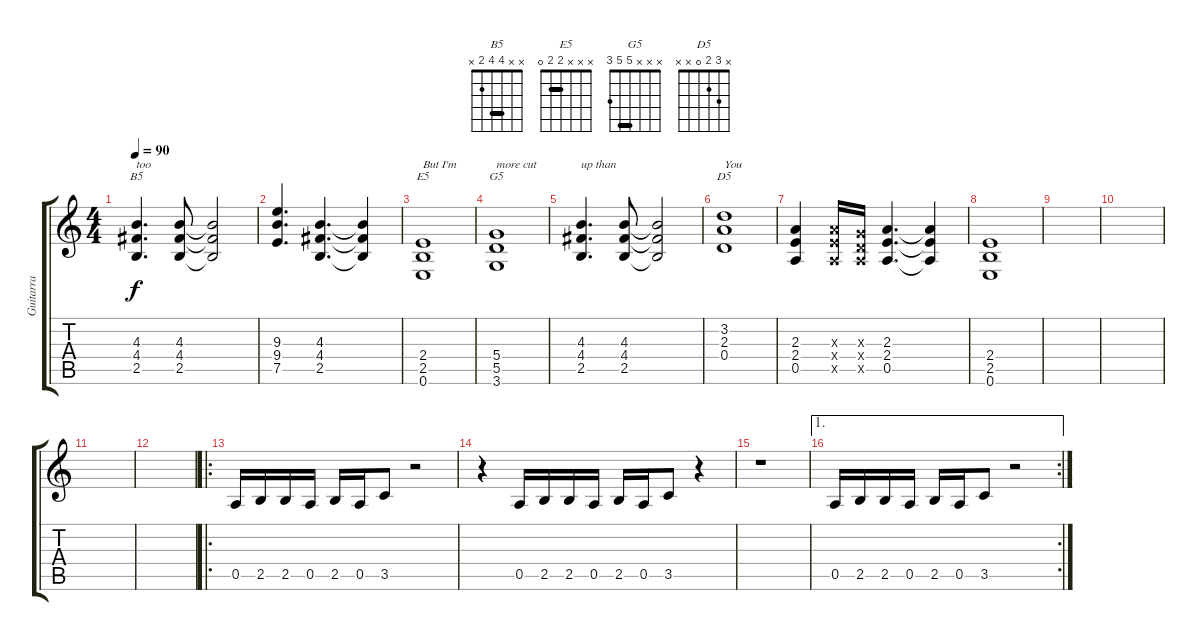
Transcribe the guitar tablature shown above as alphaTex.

\track ("Guitarra" "Guitarra") {instrument distortionguitar}
\staff {score tabs}
\tuning (E4 B3 G3 D3 A2 E2) {hide}
\chord ("B5" x x 4 4 2 x) {barre 4}
\chord ("E5" x x x 2 2 0) {barre 2}
\chord ("G5" x x x 5 5 3) {barre 5}
\chord ("D5" x 3 2 0 x x)
\ts (4 4)
\tempo 90
\clef g2
\ks c
(4.3 4.4 2.5).4{d ch "B5" txt "too" dy f} (4.3 4.4 2.5).8 (4.3{t} 4.4{t} 2.5{t}).2 |
(9.3 9.4 7.5).4{d} (4.3 4.4 2.5).4{d} (4.3{t} 4.4{t} 2.5{t}).4 |
(2.4 2.5 0.6).1{ch "E5" txt "But I'm"} |
(5.4 5.5 3.6).1{ch "G5" txt "more cut"} |
(4.3 4.4 2.5).4{d txt "up than "} (4.3 4.4 2.5).8 (4.3{t} 4.4{t} 2.5{t}).2 |
(3.2 2.3 0.4).1{ch "D5" txt "You"} |
(2.3 2.4 0.5).4 (2.3{x} 2.4{x} 0.5{x}).16 (0.3{x} 0.4{x} 0.5{x}).16 (2.3 2.4 0.5).4{d} (2.3{t} 2.4{t} 0.5{t}).4 |
(2.4 2.5 0.6).1 |
|
|
|
|
\ro
0.5.16 2.5.16 2.5.16 0.5.16 2.5.16 0.5.16 3.5.8 r.2 |
r.4 0.5.16 2.5.16 2.5.16 0.5.16 2.5.16 0.5.16 3.5.8 r.4 |
r.1 |
\ae 1
\rc 2
0.5.16 2.5.16 2.5.16 0.5.16 2.5.16 0.5.16 3.5.8 r.2
